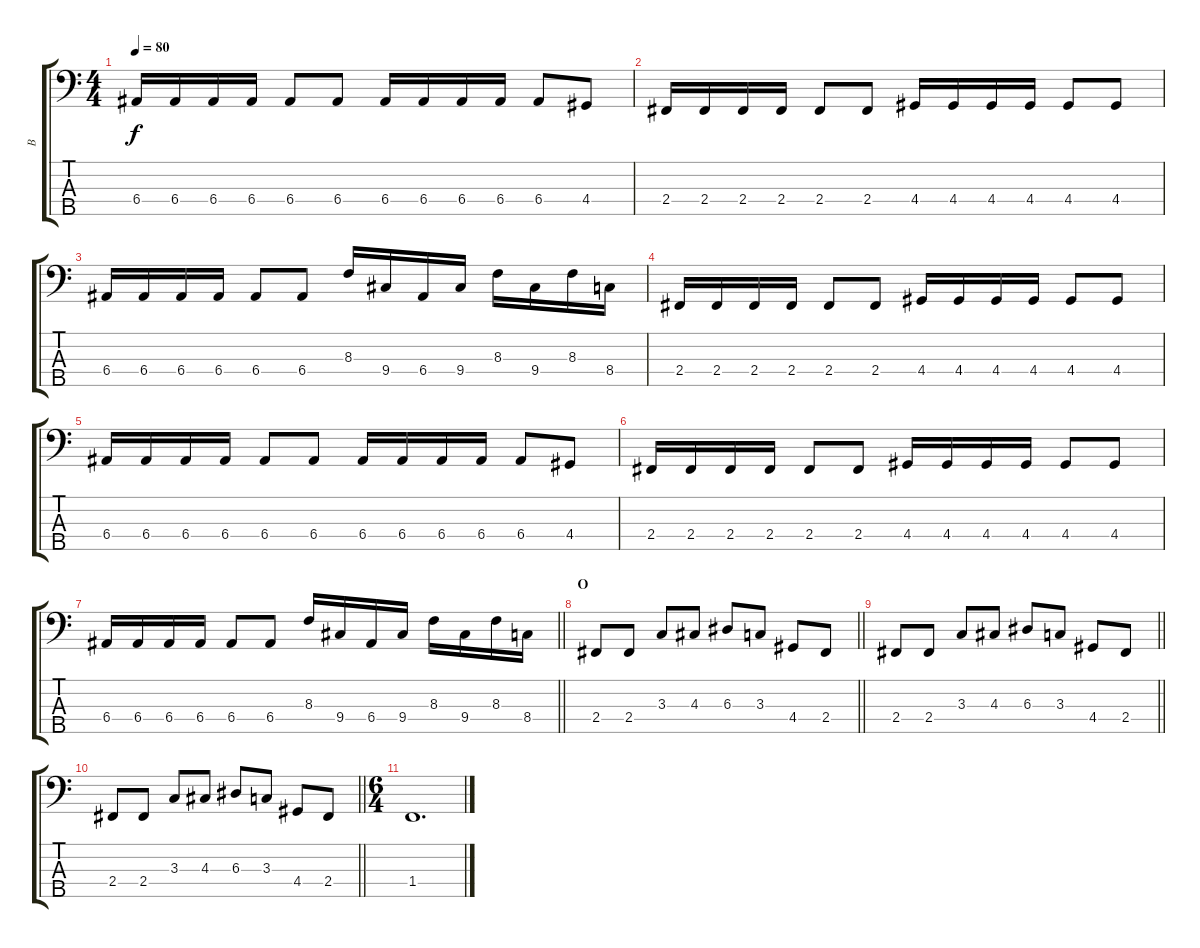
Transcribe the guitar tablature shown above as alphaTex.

\track ("B" "B") {instrument electricbassfinger}
\staff {score tabs}
\tuning (G2 D2 A1 E1 B0) {hide}
\ts (4 4)
\tempo 80
\clef f4
\ks c
6.4.16{dy f} 6.4.16 6.4.16 6.4.16 6.4.8 6.4.8 6.4.16 6.4.16 6.4.16 6.4.16 6.4.8 4.4.8 |
2.4.16 2.4.16 2.4.16 2.4.16 2.4.8 2.4.8 4.4.16 4.4.16 4.4.16 4.4.16 4.4.8 4.4.8 |
6.4.16 6.4.16 6.4.16 6.4.16 6.4.8 6.4.8 8.3.16 9.4.16 6.4.16 9.4.16 8.3.16 9.4.16 8.3.16 8.4.16 |
2.4.16 2.4.16 2.4.16 2.4.16 2.4.8 2.4.8 4.4.16 4.4.16 4.4.16 4.4.16 4.4.8 4.4.8 |
6.4.16 6.4.16 6.4.16 6.4.16 6.4.8 6.4.8 6.4.16 6.4.16 6.4.16 6.4.16 6.4.8 4.4.8 |
2.4.16 2.4.16 2.4.16 2.4.16 2.4.8 2.4.8 4.4.16 4.4.16 4.4.16 4.4.16 4.4.8 4.4.8 |
\barLineRight lightlight
6.4.16 6.4.16 6.4.16 6.4.16 6.4.8 6.4.8 8.3.16 9.4.16 6.4.16 9.4.16 8.3.16 9.4.16 8.3.16 8.4.16 |
\section ("" "O")
\barLineRight lightlight
2.4.8 2.4.8 3.3.8 4.3.8 6.3.8 3.3.8 4.4.8 2.4.8 |
\barLineRight lightlight
2.4.8 2.4.8 3.3.8 4.3.8 6.3.8 3.3.8 4.4.8 2.4.8 |
\barLineRight lightlight
2.4.8 2.4.8 3.3.8 4.3.8 6.3.8 3.3.8 4.4.8 2.4.8 |
\ts (6 4)
1.4.1{d}
